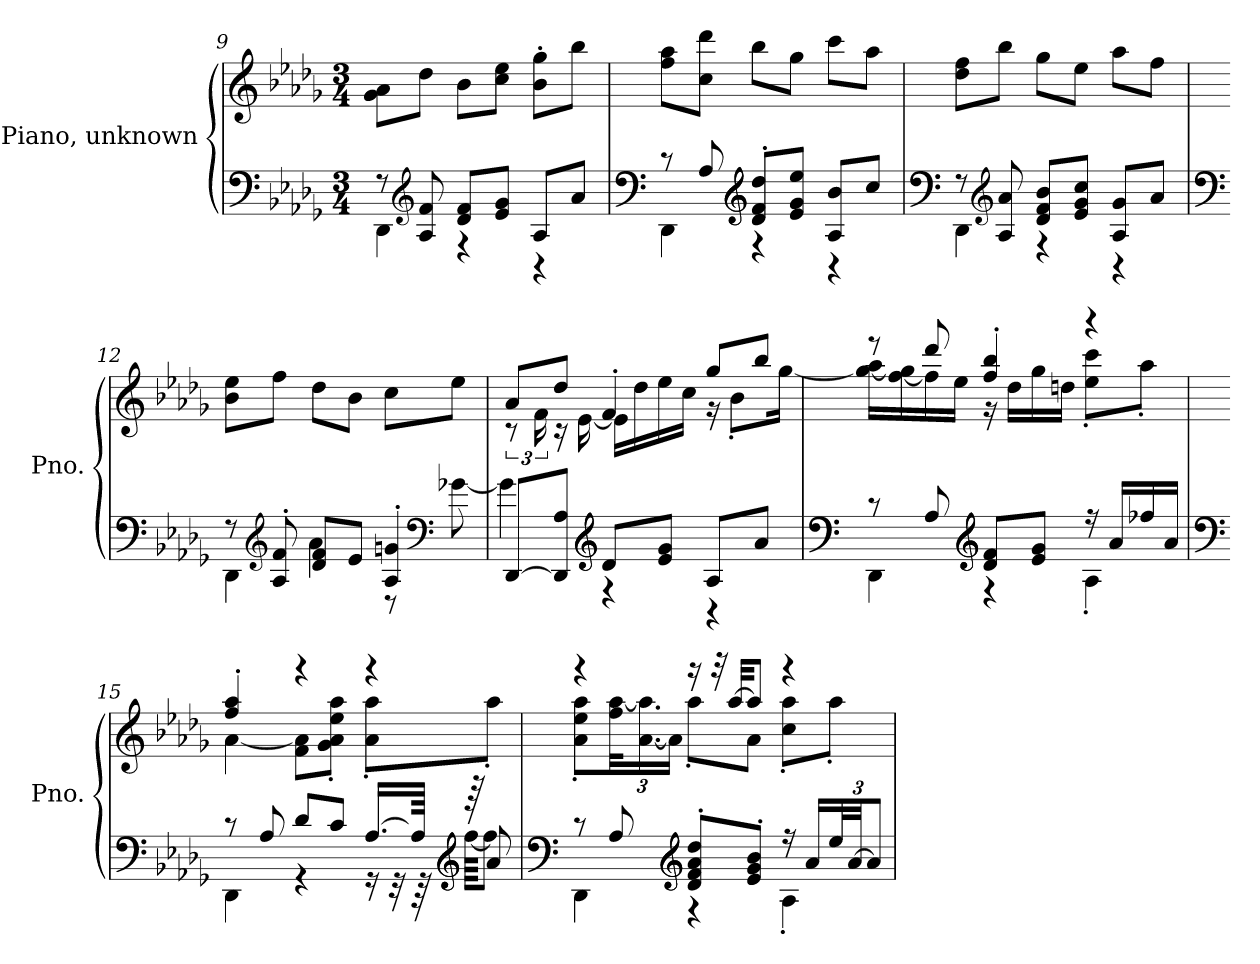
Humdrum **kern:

**kern	**kern
*part1	*part1
*staff2	*staff1
*I"Piano, unknown	*
*I'Pno.	*
!!LO:LB:g=z
*clefF4	*clefG2
*k[b-e-a-d-g-]	*k[b-e-a-d-g-]
*M3/4	*M3/4
=9	=9
*^	*
8r	4DD-\	8g-\ 8a-\L
*clefG2	*	*
8A-/ 8f/	.	8dd-\J
8d-/ 8f/L	4r	8b-\L
8e-/ 8g-/J	.	8cc\ 8ee-\J
8A-/L	4r	8b-\' 8gg-\'L
8a-/J	.	8bb-\J
=10	=10	=10
*clefF4	*	*
8r	4DD-\	8ff\ 8aa-\L
8A-/	.	8cc\ 8ddd-\J
*clefG2	*	*
8d-/' 8f/' 8dd-/'L	4r	8bb-\L
8e-/ 8g-/ 8ee-/J	.	8gg-\J
8A-/ 8b-/L	4r	8ccc\L
8cc/J	.	8aa-\J
=11	=11	=11
*clefF4	*	*
8r	4DD-\	8dd-\ 8ff\L
*clefG2	*	*
8A-/ 8a-/	.	8bb-\J
8d-/ 8f/ 8b-/L	4r	8gg-\L
8e-/ 8g-/ 8cc/J	.	8ee-\J
8A-/ 8g-/L	4r	8aa-\L
8a-/J	.	8ff\J
!!LO:LB:g=z
=12	=12	=12
*clefF4	*	*
8r	4DD-\	8b-\ 8ee-\L
*clefG2	*	*
8A-/' 8f/'	.	8ff\J
8d-/ 8f/L	4a-\	8dd-\L
8e-/J	.	8b-\J
4A-/' 4gn/'	8r	8cc\L
*clefF4	*	*
.	[8g-X\	8ee-\J
=13	=13	=13
*	*	*^
[8DD-/L	4g-\]	8a-/L	12r
.	.	.	24f\
8DD-/] 8A-/J	.	8dd-/J	16r
.	.	.	[16e-\
*clefG2	*	*	*
8d-/L	4r	4f'/	16e-\LL]
.	.	.	16dd-\
8e-/ 8g-/J	.	.	16ee-\
.	.	.	16cc\JJ
8A-/L	4r	8gg-/L	16r
.	.	.	8b-'\L
8a-/J	.	8bb-/J	.
.	.	.	[16gg-\Jk
=14	=14	=14	=14
*clefF4	*	*	*
8r	4DD-\	8r	16gg-\_ 16aa-\LL
.	.	.	[16ff\ 16gg-\]
8A-/	.	8ddd-/	16ff\]
.	.	.	16ee-\JJ
*clefG2	*	*	*
8d-/ 8f/L	4r	4ff/' 4bb-/'	16r
.	.	.	16dd-\LL
8e-/ 8g-/J	.	.	16gg-\
.	.	.	16ddn\JJ
16r	4A-'\	4r	8ee-\' 8ccc\'L
16a-/LL	.	.	.
16ff-X/	.	.	8aa-'\J
16a-/JJ	.	.	.
!!LO:LB:g=z	!!
=15	=15	=15	=15
*clefF4	*	*	*
8r	4DD-\	4ff/' 4aa-/'	[4a-\
8A-/	.	.	.
8d-/L	4r	4r	8f\ 8a-\]L
8c/J	.	.	8g-\' 8a-\' 8ee-\' 8aa-\'J
[16.A-/LL	16r	4r	8a-\' 8aa-\'L
.	32r	.	.
64A-/JJkk]	64r	.	.
*clefG2	*	*	*
64r	[64ff\KKKL	.	.
8a-/	8ff\J]	.	8aa-'\J
=16	=16	=16	=16
*clefF4	*	*	*
8r	4DD-\	4r	8a-\' 8ee-\' 8aa-\'L
*	*	*	*Xbrackettup
8A-/	.	.	48ff\ [48aa-\KL
.	.	.	[24.a-\ 24.aa-\]
.	.	.	24a-\JJ]
*clefG2	*	*	*
8d-/' 8f/' 8a-/' 8dd-/'L	4r	16r	8aa-'\L
.	.	32r	.
.	.	[32aa-/KKL	.
8e-/' 8g-/' 8b-/'J	.	8aa-/J]	8a-\J
16r	4A-'\	4r	8cc\' 8aa-\'L
16a-/LL	.	.	.
*Xbrackettup	*	*	*
48ee-/L	.	.	8aa-'\J
[48a-/JJ	.	.	.
12a-/J]	.	.	.
*v	*v	*	*
*	*v	*v
=	=
*-	*-
